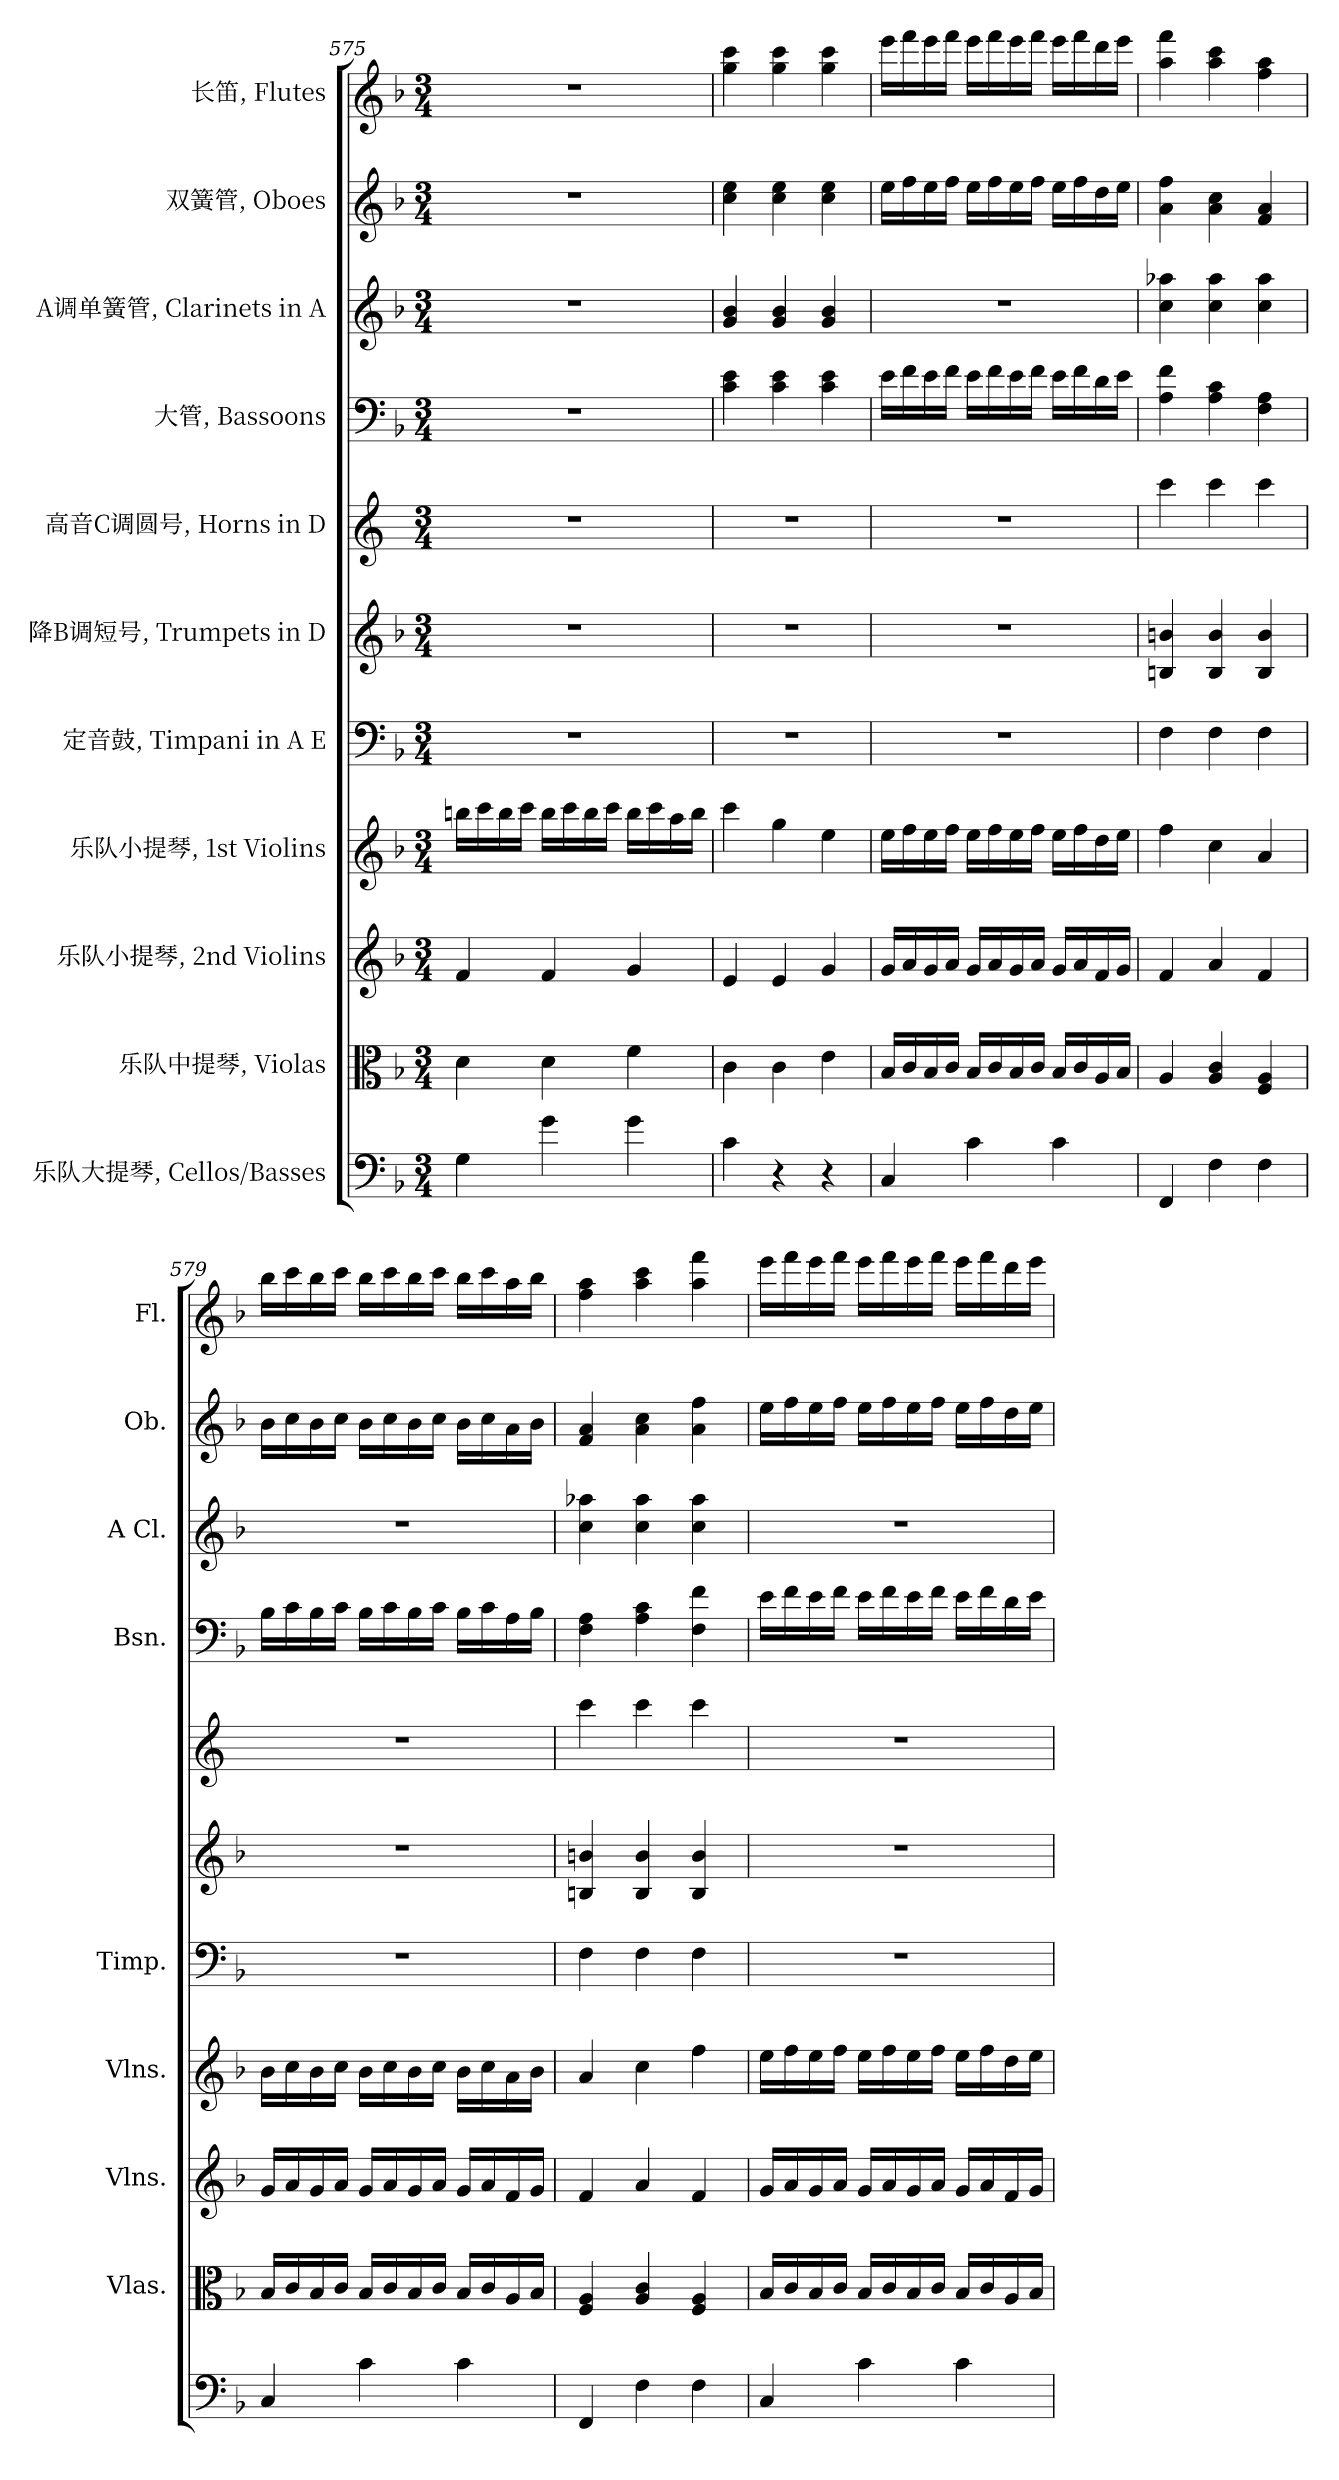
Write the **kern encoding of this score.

**kern	**kern	**kern	**kern	**kern	**kern	**kern	**kern	**kern	**kern	**kern
*part11	*part10	*part9	*part8	*part7	*part6	*part5	*part4	*part3	*part2	*part1
*staff11	*staff10	*staff9	*staff8	*staff7	*staff6	*staff5	*staff4	*staff3	*staff2	*staff1
*I"乐队大提琴, Cellos/Basses	*I"乐队中提琴, Violas	*I"乐队小提琴, 2nd Violins	*I"乐队小提琴, 1st Violins	*I"定音鼓, Timpani in A E	*I"降B调短号, Trumpets in D	*I"高音C调圆号, Horns in D	*I"大管, Bassoons	*I"A调单簧管, Clarinets in A	*I"双簧管, Oboes	*I"长笛, Flutes
*	*I'Vlas.	*I'Vlns.	*I'Vlns.	*I'Timp.	*	*	*I'Bsn.	*I'A Cl.	*I'Ob.	*I'Fl.
*clefF4	*clefC3	*clefG2	*clefG2	*clefF4	*clefG2	*clefG2	*clefF4	*clefG2	*clefG2	*clefG2
*	*	*	*	*	*ITrd1c2	*ITrd4c7	*	*ITrd2c3	*	*
*k[b-]	*k[b-]	*k[b-]	*k[b-]	*k[b-]	*k[b-e-a-]	*k[b-]	*k[b-]	*k[f#c#]	*k[b-]	*k[b-]
*M3/4	*M3/4	*M3/4	*M3/4	*M3/4	*M3/4	*M3/4	*M3/4	*M3/4	*M3/4	*M3/4
=575	=575	=575	=575	=575	=575	=575	=575	=575	=575	=575
4G\	4d\	4f/	16bbn\LL	2.r	2.r	2.r	2.r	2.r	2.r	2.r
.	.	.	16ccc\	.	.	.	.	.	.	.
.	.	.	16bb\	.	.	.	.	.	.	.
.	.	.	16ccc\JJ	.	.	.	.	.	.	.
4g\	4d\	4f/	16bb\LL	.	.	.	.	.	.	.
.	.	.	16ccc\	.	.	.	.	.	.	.
.	.	.	16bb\	.	.	.	.	.	.	.
.	.	.	16ccc\JJ	.	.	.	.	.	.	.
4g\	4f\	4g/	16bb\LL	.	.	.	.	.	.	.
.	.	.	16ccc\	.	.	.	.	.	.	.
.	.	.	16aa\	.	.	.	.	.	.	.
.	.	.	16bb\JJ	.	.	.	.	.	.	.
!!LO:PB:g=z
=576	=576	=576	=576	=576	=576	=576	=576	=576	=576	=576
4c\	4c\	4e/	4ccc\	2.r	2.r	2.r	4c\ 4e\	4e/ 4g/	4cc\ 4ee\	4gg\ 4ccc\
4r	4c\	4e/	4gg\	.	.	.	4c\ 4e\	4e/ 4g/	4cc\ 4ee\	4gg\ 4ccc\
4r	4e\	4g/	4ee\	.	.	.	4c\ 4e\	4e/ 4g/	4cc\ 4ee\	4gg\ 4ccc\
=577	=577	=577	=577	=577	=577	=577	=577	=577	=577	=577
4C/	16B-/LL	16g/LL	16ee\LL	2.r	2.r	2.r	16e\LL	2.r	16ee\LL	16eee\LL
.	16c/	16a/	16ff\	.	.	.	16f\	.	16ff\	16fff\
.	16B-/	16g/	16ee\	.	.	.	16e\	.	16ee\	16eee\
.	16c/JJ	16a/JJ	16ff\JJ	.	.	.	16f\JJ	.	16ff\JJ	16fff\JJ
4c\	16B-/LL	16g/LL	16ee\LL	.	.	.	16e\LL	.	16ee\LL	16eee\LL
.	16c/	16a/	16ff\	.	.	.	16f\	.	16ff\	16fff\
.	16B-/	16g/	16ee\	.	.	.	16e\	.	16ee\	16eee\
.	16c/JJ	16a/JJ	16ff\JJ	.	.	.	16f\JJ	.	16ff\JJ	16fff\JJ
4c\	16B-/LL	16g/LL	16ee\LL	.	.	.	16e\LL	.	16ee\LL	16eee\LL
.	16c/	16a/	16ff\	.	.	.	16f\	.	16ff\	16fff\
.	16A/	16f/	16dd\	.	.	.	16d\	.	16dd\	16ddd\
.	16B-/JJ	16g/JJ	16ee\JJ	.	.	.	16e\JJ	.	16ee\JJ	16eee\JJ
=578	=578	=578	=578	=578	=578	=578	=578	=578	=578	=578
4FF/	4A/	4f/	4ff\	4F\	4An/ 4an/	4ff\	4A\ 4f\	4a\ 4ffn\	4a\ 4ff\	4aa\ 4fff\
4F\	4A/ 4c/	4a/	4cc\	4F\	4A/ 4a/	4ff\	4A\ 4c\	4a\ 4ff\	4a\ 4cc\	4aa\ 4ccc\
4F\	4F/ 4A/	4f/	4a/	4F\	4A/ 4a/	4ff\	4F\ 4A\	4a\ 4ff\	4f/ 4a/	4ff\ 4aa\
!!LO:PB:g=z
=579	=579	=579	=579	=579	=579	=579	=579	=579	=579	=579
4C/	16B-/LL	16g/LL	16b-\LL	2.r	2.r	2.r	16B-\LL	2.r	16b-\LL	16bb-\LL
.	16c/	16a/	16cc\	.	.	.	16c\	.	16cc\	16ccc\
.	16B-/	16g/	16b-\	.	.	.	16B-\	.	16b-\	16bb-\
.	16c/JJ	16a/JJ	16cc\JJ	.	.	.	16c\JJ	.	16cc\JJ	16ccc\JJ
4c\	16B-/LL	16g/LL	16b-\LL	.	.	.	16B-\LL	.	16b-\LL	16bb-\LL
.	16c/	16a/	16cc\	.	.	.	16c\	.	16cc\	16ccc\
.	16B-/	16g/	16b-\	.	.	.	16B-\	.	16b-\	16bb-\
.	16c/JJ	16a/JJ	16cc\JJ	.	.	.	16c\JJ	.	16cc\JJ	16ccc\JJ
4c\	16B-/LL	16g/LL	16b-\LL	.	.	.	16B-\LL	.	16b-\LL	16bb-\LL
.	16c/	16a/	16cc\	.	.	.	16c\	.	16cc\	16ccc\
.	16A/	16f/	16a\	.	.	.	16A\	.	16a\	16aa\
.	16B-/JJ	16g/JJ	16b-\JJ	.	.	.	16B-\JJ	.	16b-\JJ	16bb-\JJ
=580	=580	=580	=580	=580	=580	=580	=580	=580	=580	=580
4FF/	4F/ 4A/	4f/	4a/	4F\	4An/ 4an/	4ff\	4F\ 4A\	4a\ 4ffn\	4f/ 4a/	4ff\ 4aa\
4F\	4A/ 4c/	4a/	4cc\	4F\	4A/ 4a/	4ff\	4A\ 4c\	4a\ 4ff\	4a\ 4cc\	4aa\ 4ccc\
4F\	4F/ 4A/	4f/	4ff\	4F\	4A/ 4a/	4ff\	4F\ 4f\	4a\ 4ff\	4a\ 4ff\	4aa\ 4fff\
=581	=581	=581	=581	=581	=581	=581	=581	=581	=581	=581
4C/	16B-/LL	16g/LL	16ee\LL	2.r	2.r	2.r	16e\LL	2.r	16ee\LL	16eee\LL
.	16c/	16a/	16ff\	.	.	.	16f\	.	16ff\	16fff\
.	16B-/	16g/	16ee\	.	.	.	16e\	.	16ee\	16eee\
.	16c/JJ	16a/JJ	16ff\JJ	.	.	.	16f\JJ	.	16ff\JJ	16fff\JJ
4c\	16B-/LL	16g/LL	16ee\LL	.	.	.	16e\LL	.	16ee\LL	16eee\LL
.	16c/	16a/	16ff\	.	.	.	16f\	.	16ff\	16fff\
.	16B-/	16g/	16ee\	.	.	.	16e\	.	16ee\	16eee\
.	16c/JJ	16a/JJ	16ff\JJ	.	.	.	16f\JJ	.	16ff\JJ	16fff\JJ
4c\	16B-/LL	16g/LL	16ee\LL	.	.	.	16e\LL	.	16ee\LL	16eee\LL
.	16c/	16a/	16ff\	.	.	.	16f\	.	16ff\	16fff\
.	16A/	16f/	16dd\	.	.	.	16d\	.	16dd\	16ddd\
.	16B-/JJ	16g/JJ	16ee\JJ	.	.	.	16e\JJ	.	16ee\JJ	16eee\JJ
=	=	=	=	=	=	=	=	=	=	=
*-	*-	*-	*-	*-	*-	*-	*-	*-	*-	*-
